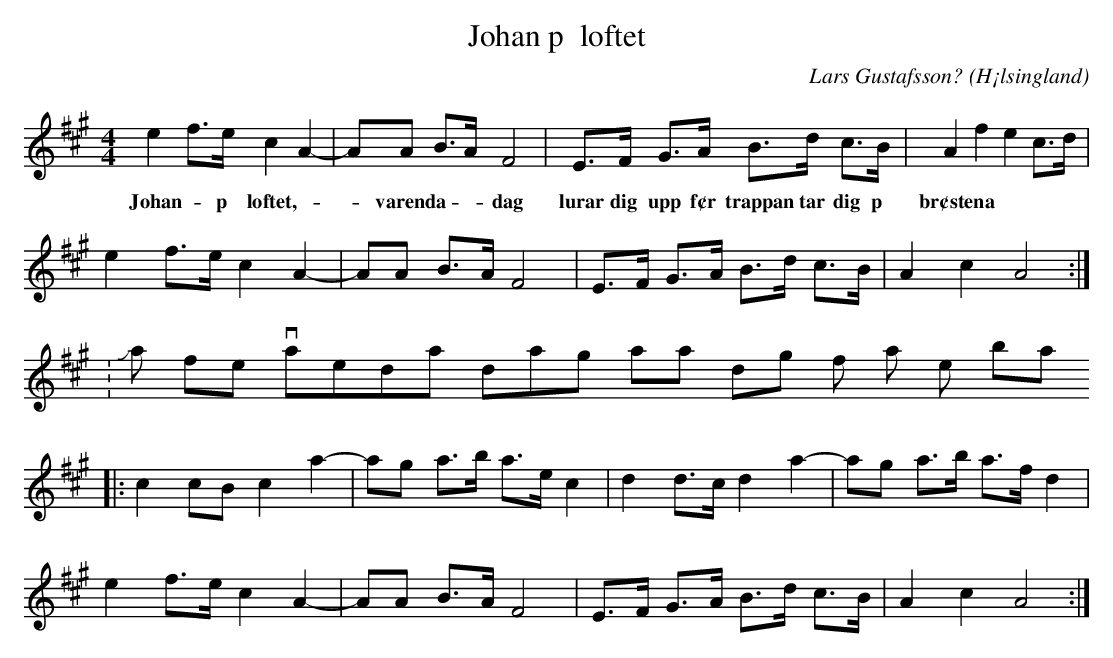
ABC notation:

X:1
T:Johan p  loftet
C:Lars Gustafsson?
O:H¡lsingland
M:4/4
L:1/8
K:A
e2 f>e c2 A2-|AA B>A F4|E>F G>A B>d c>B|A2 f2 e2 c>d|
w: Johan - p  loftet, -- varenda -- dag lurar dig upp f¢r trappan tar dig p  br¢stena
e2 f>e c2 A2-|AA B>A F4|E>F G>A B>d c>B|A2 c2 A4:|
 w: Johan - p  loftet, -- varenda -- dag  akta dig f¢r honom han ¡r inte bra
|:c2 cB c2 a2-|ag a>b a>e c2|d2 d>c d2 a2-|ag a>b a>f d2|
e2 f>e c2 A2-|AA B>A F4|E>F G>A B>d c>B|A2 c2 A4:|
